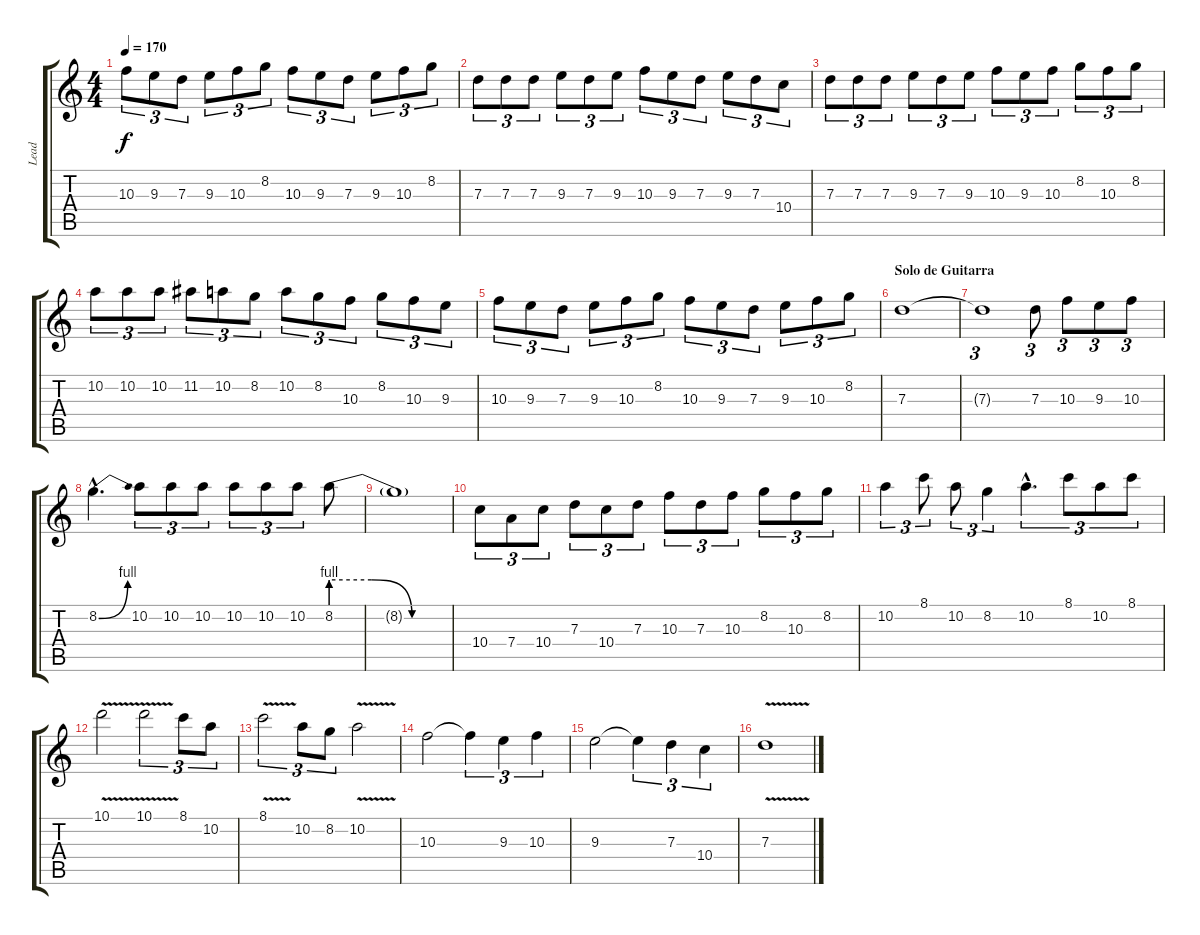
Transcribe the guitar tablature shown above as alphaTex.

\track ("Lead" "Lead") {instrument distortionguitar}
\staff {score tabs}
\tuning (E4 B3 G3 D3 A2 E2) {hide}
\ts (4 4)
\tempo 170
\clef g2
\ks c
10.3.8{tu (3 2) dy f} 9.3.8{tu (3 2)} 7.3.8{tu (3 2)} 9.3.8{tu (3 2)} 10.3.8{tu (3 2)} 8.2.8{tu (3 2)} 10.3.8{tu (3 2)} 9.3.8{tu (3 2)} 7.3.8{tu (3 2)} 9.3.8{tu (3 2)} 10.3.8{tu (3 2)} 8.2.8{tu (3 2)} |
7.3.8{tu (3 2)} 7.3.8{tu (3 2)} 7.3.8{tu (3 2)} 9.3.8{tu (3 2)} 7.3.8{tu (3 2)} 9.3.8{tu (3 2)} 10.3.8{tu (3 2)} 9.3.8{tu (3 2)} 7.3.8{tu (3 2)} 9.3.8{tu (3 2)} 7.3.8{tu (3 2)} 10.4.8{tu (3 2)} |
7.3.8{tu (3 2)} 7.3.8{tu (3 2)} 7.3.8{tu (3 2)} 9.3.8{tu (3 2)} 7.3.8{tu (3 2)} 9.3.8{tu (3 2)} 10.3.8{tu (3 2)} 9.3.8{tu (3 2)} 10.3.8{tu (3 2)} 8.2.8{tu (3 2)} 10.3.8{tu (3 2)} 8.2.8{tu (3 2)} |
10.2.8{tu (3 2)} 10.2.8{tu (3 2)} 10.2.8{tu (3 2)} 11.2.8{tu (3 2)} 10.2.8{tu (3 2)} 8.2.8{tu (3 2)} 10.2.8{tu (3 2)} 8.2.8{tu (3 2)} 10.3.8{tu (3 2)} 8.2.8{tu (3 2)} 10.3.8{tu (3 2)} 9.3.8{tu (3 2)} |
10.3.8{tu (3 2)} 9.3.8{tu (3 2)} 7.3.8{tu (3 2)} 9.3.8{tu (3 2)} 10.3.8{tu (3 2)} 8.2.8{tu (3 2)} 10.3.8{tu (3 2)} 9.3.8{tu (3 2)} 7.3.8{tu (3 2)} 9.3.8{tu (3 2)} 10.3.8{tu (3 2)} 8.2.8{tu (3 2)} |
\section ("" "Solo de Guitarra")
7.3.1 |
7.3{t}.1{tu (3 2)} 7.3.8{tu (3 2)} 10.3.8{tu (3 2)} 9.3.8{tu (3 2)} 10.3.8{tu (3 2)} |
8.2{be (bend 0 0 60 4) hac}.4{d} 10.2.8{tu (3 2)} 10.2.8{tu (3 2)} 10.2.8{tu (3 2)} 10.2.8{tu (3 2)} 10.2.8{tu (3 2)} 10.2.8{tu (3 2)} 8.2{be (custom 0 4 20 4 40 0 60 0)}.8 |
8.2{t}.1 |
10.4.8{tu (3 2)} 7.4.8{tu (3 2)} 10.4.8{tu (3 2)} 7.3.8{tu (3 2)} 10.4.8{tu (3 2)} 7.3.8{tu (3 2)} 10.3.8{tu (3 2)} 7.3.8{tu (3 2)} 10.3.8{tu (3 2)} 8.2.8{tu (3 2)} 10.3.8{tu (3 2)} 8.2.8{tu (3 2)} |
10.2.4{tu (3 2)} 8.1.8{tu (3 2)} 10.2.8{tu (3 2)} 8.2.4{tu (3 2)} 10.2{hac}.4{d tu (3 2)} 8.1.8{tu (3 2)} 10.2.8{tu (3 2)} 8.1.8{tu (3 2)} |
10.1{v}.2 10.1{v}.2{tu (3 2)} 8.1.8{tu (3 2)} 10.2.8{tu (3 2)} |
8.1{v}.2{tu (3 2)} 10.2.8{tu (3 2)} 8.2.8{tu (3 2)} 10.2{v}.2 |
10.3.2 10.3{t}.4{tu (3 2)} 9.3.4{tu (3 2)} 10.3.4{tu (3 2)} |
9.3.2 9.3{t}.4{tu (3 2)} 7.3.4{tu (3 2)} 10.4.4{tu (3 2)} |
7.3{v}.1
